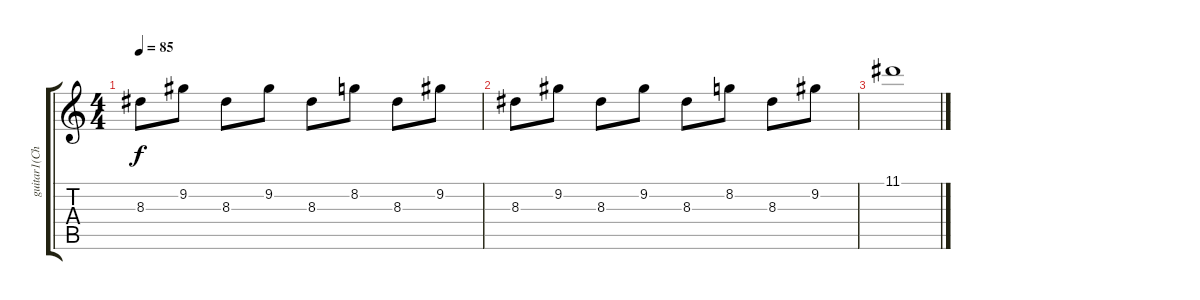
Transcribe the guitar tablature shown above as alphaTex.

\track ("guitar1(Chorus Effect)" "guitar1(Ch") {instrument acousticguitarsteel}
\staff {score tabs}
\tuning (E4 B3 G3 D3 A2 E2) {hide}
\ts (4 4)
\tempo 85
\clef g2
\ks c
8.3.8{dy f} 9.2.8 8.3.8 9.2.8 8.3.8 8.2.8 8.3.8 9.2.8 |
8.3.8 9.2.8 8.3.8 9.2.8 8.3.8 8.2.8 8.3.8 9.2.8 |
11.1.1
